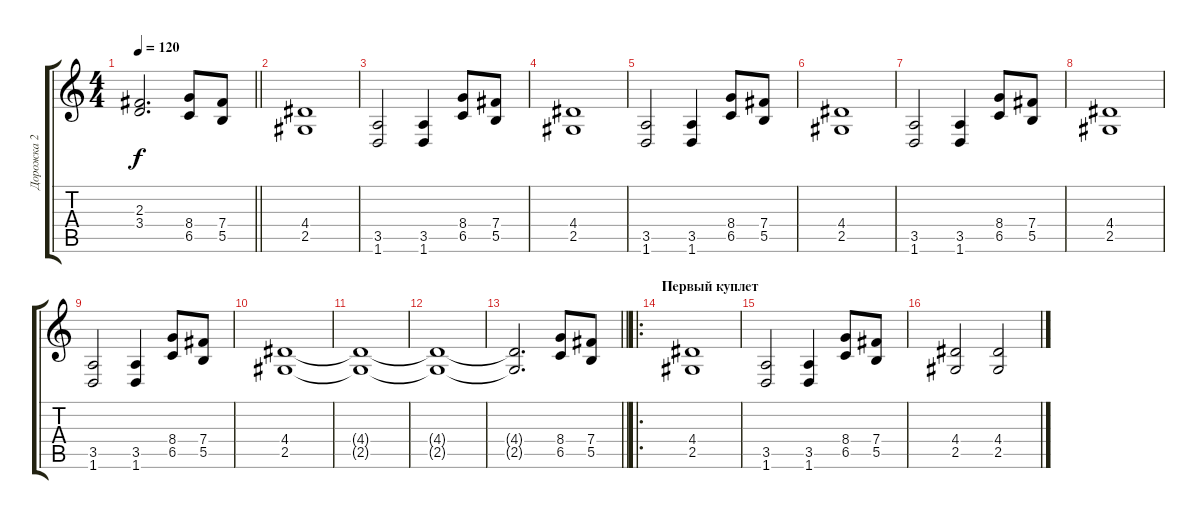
\track ("Дорожка 2" "Дорожка 2") {instrument distortionguitar}
\staff {score tabs}
\tuning (Db4 Ab3 E3 B2 Gb2 Db2) {hide}
\ts (4 4)
\tempo 120
\clef g2
\barLineRight lightlight
\ks c
(2.3 3.4).2{d dy f} (8.4 6.5).8 (7.4 5.5).8 |
(4.4 2.5).1 |
(3.5 1.6).2 (3.5 1.6).4 (8.4 6.5).8 (7.4 5.5).8 |
(4.4 2.5).1 |
(3.5 1.6).2 (3.5 1.6).4 (8.4 6.5).8 (7.4 5.5).8 |
(4.4 2.5).1 |
(3.5 1.6).2 (3.5 1.6).4 (8.4 6.5).8 (7.4 5.5).8 |
(4.4 2.5).1 |
(3.5 1.6).2 (3.5 1.6).4 (8.4 6.5).8 (7.4 5.5).8 |
(4.4 2.5).1 |
(4.4{t} 2.5{t}).1 |
(4.4{t} 2.5{t}).1 |
\barLineRight lightlight
(4.4{t} 2.5{t}).2{d} (8.4 6.5).8 (7.4 5.5).8 |
\ro
\section ("" "Первый куплет")
(4.4 2.5).1 |
(3.5 1.6).2 (3.5 1.6).4 (8.4 6.5).8 (7.4 5.5).8 |
(4.4 2.5).2 (4.4 2.5).2
